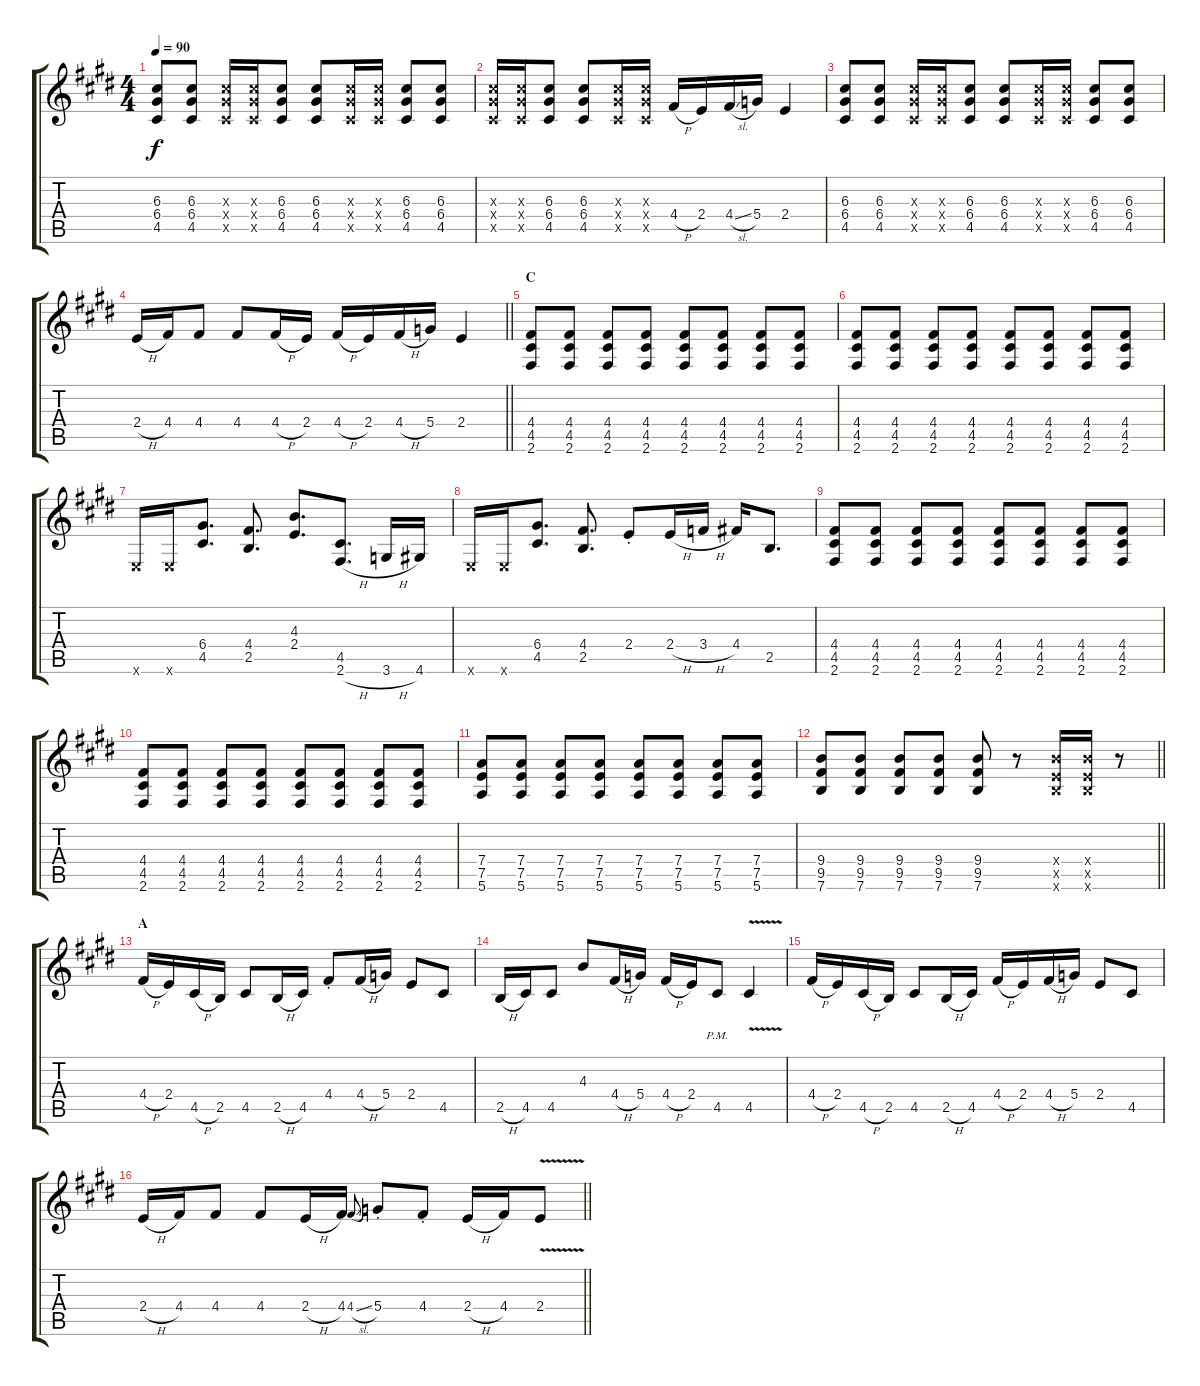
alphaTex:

\track "" {instrument overdrivenguitar}
\staff {score tabs}
\tuning (E4 B3 G3 D3 A2 E2) {hide}
\ts (4 4)
\tempo 90
\clef g2
\ks c#minor
(6.3 6.4 4.5).8{dy f} (6.3 6.4 4.5).8 (6.3{x} 6.4{x} 4.5{x}).16 (6.3{x} 6.4{x} 4.5{x}).16 (6.3 6.4 4.5).8 (6.3 6.4 4.5).8 (6.3{x} 6.4{x} 4.5{x}).16 (6.3{x} 6.4{x} 4.5{x}).16 (6.3 6.4 4.5).8 (6.3 6.4 4.5).8 |
(6.3{x} 6.4{x} 4.5{x}).16 (6.3{x} 6.4{x} 4.5{x}).16 (6.3 6.4 4.5).8 (6.3 6.4 4.5).8 (6.3{x} 6.4{x} 4.5{x}).16 (6.3{x} 6.4{x} 4.5{x}).16 4.4{h}.16 2.4.16 4.4{sl}.16 5.4.16 2.4.4 |
(6.3 6.4 4.5).8 (6.3 6.4 4.5).8 (6.3{x} 6.4{x} 4.5{x}).16 (6.3{x} 6.4{x} 4.5{x}).16 (6.3 6.4 4.5).8 (6.3 6.4 4.5).8 (6.3{x} 6.4{x} 4.5{x}).16 (6.3{x} 6.4{x} 4.5{x}).16 (6.3 6.4 4.5).8 (6.3 6.4 4.5).8 |
\barLineRight lightlight
2.4{h}.16 4.4.16 4.4.8 4.4.8 4.4{h}.16 2.4.16 4.4{h}.16 2.4.16 4.4{h}.16 5.4.16 2.4.4 |
\section ("" "C")
(4.4 4.5 2.6).8 (4.4 4.5 2.6).8 (4.4 4.5 2.6).8 (4.4 4.5 2.6).8 (4.4 4.5 2.6).8 (4.4 4.5 2.6).8 (4.4 4.5 2.6).8 (4.4 4.5 2.6).8 |
(4.4 4.5 2.6).8 (4.4 4.5 2.6).8 (4.4 4.5 2.6).8 (4.4 4.5 2.6).8 (4.4 4.5 2.6).8 (4.4 4.5 2.6).8 (4.4 4.5 2.6).8 (4.4 4.5 2.6).8 |
0.6{x}.16 0.6{x}.16 (6.4 4.5).8{d} (4.4 2.5).8{d} (4.3 2.4).8{d} (4.5 2.6{h}).8{d} 3.6{h}.16 4.6.16 |
0.6{x}.16 0.6{x}.16 (6.4 4.5).8{d} (4.4 2.5).8{d} 2.4{st}.8 2.4{h}.16 3.4{h}.16 4.4.16 2.5.8{d} |
(4.4 4.5 2.6).8 (4.4 4.5 2.6).8 (4.4 4.5 2.6).8 (4.4 4.5 2.6).8 (4.4 4.5 2.6).8 (4.4 4.5 2.6).8 (4.4 4.5 2.6).8 (4.4 4.5 2.6).8 |
(4.4 4.5 2.6).8 (4.4 4.5 2.6).8 (4.4 4.5 2.6).8 (4.4 4.5 2.6).8 (4.4 4.5 2.6).8 (4.4 4.5 2.6).8 (4.4 4.5 2.6).8 (4.4 4.5 2.6).8 |
(7.4 7.5 5.6).8 (7.4 7.5 5.6).8 (7.4 7.5 5.6).8 (7.4 7.5 5.6).8 (7.4 7.5 5.6).8 (7.4 7.5 5.6).8 (7.4 7.5 5.6).8 (7.4 7.5 5.6).8 |
\barLineRight lightlight
(9.4 9.5 7.6).8 (9.4 9.5 7.6).8 (9.4 9.5 7.6).8 (9.4 9.5 7.6).8 (9.4 9.5 7.6).8 r.8 (9.4{x} 7.5{x} 7.6{x}).16 (9.4{x} 7.5{x} 7.6{x}).16 r.8 |
\section ("" "A")
4.4{h}.16 2.4.16 4.5{h}.16 2.5.16 4.5.8 2.5{h}.16 4.5.16 4.4{st}.8 4.4{h}.16 5.4.16 2.4.8 4.5.8 |
2.5{h}.16 4.5.16 4.5.8 4.3.8 4.4{h}.16 5.4.16 4.4{h}.16 2.4.16 4.5{pm}.8 4.5{v}.4 |
4.4{h}.16 2.4.16 4.5{h}.16 2.5.16 4.5.8 2.5{h}.16 4.5.16 4.4{h}.16 2.4.16 4.4{h}.16 5.4.16 2.4.8 4.5.8 |
\barLineRight lightlight
2.4{h}.16 4.4.16 4.4.8 4.4.8 2.4{h}.16 4.4.16 4.4{sl}.8{gr onbeat} 5.4{st}.8 4.4{st}.8 2.4{h}.16 4.4.16 2.4{v}.8
